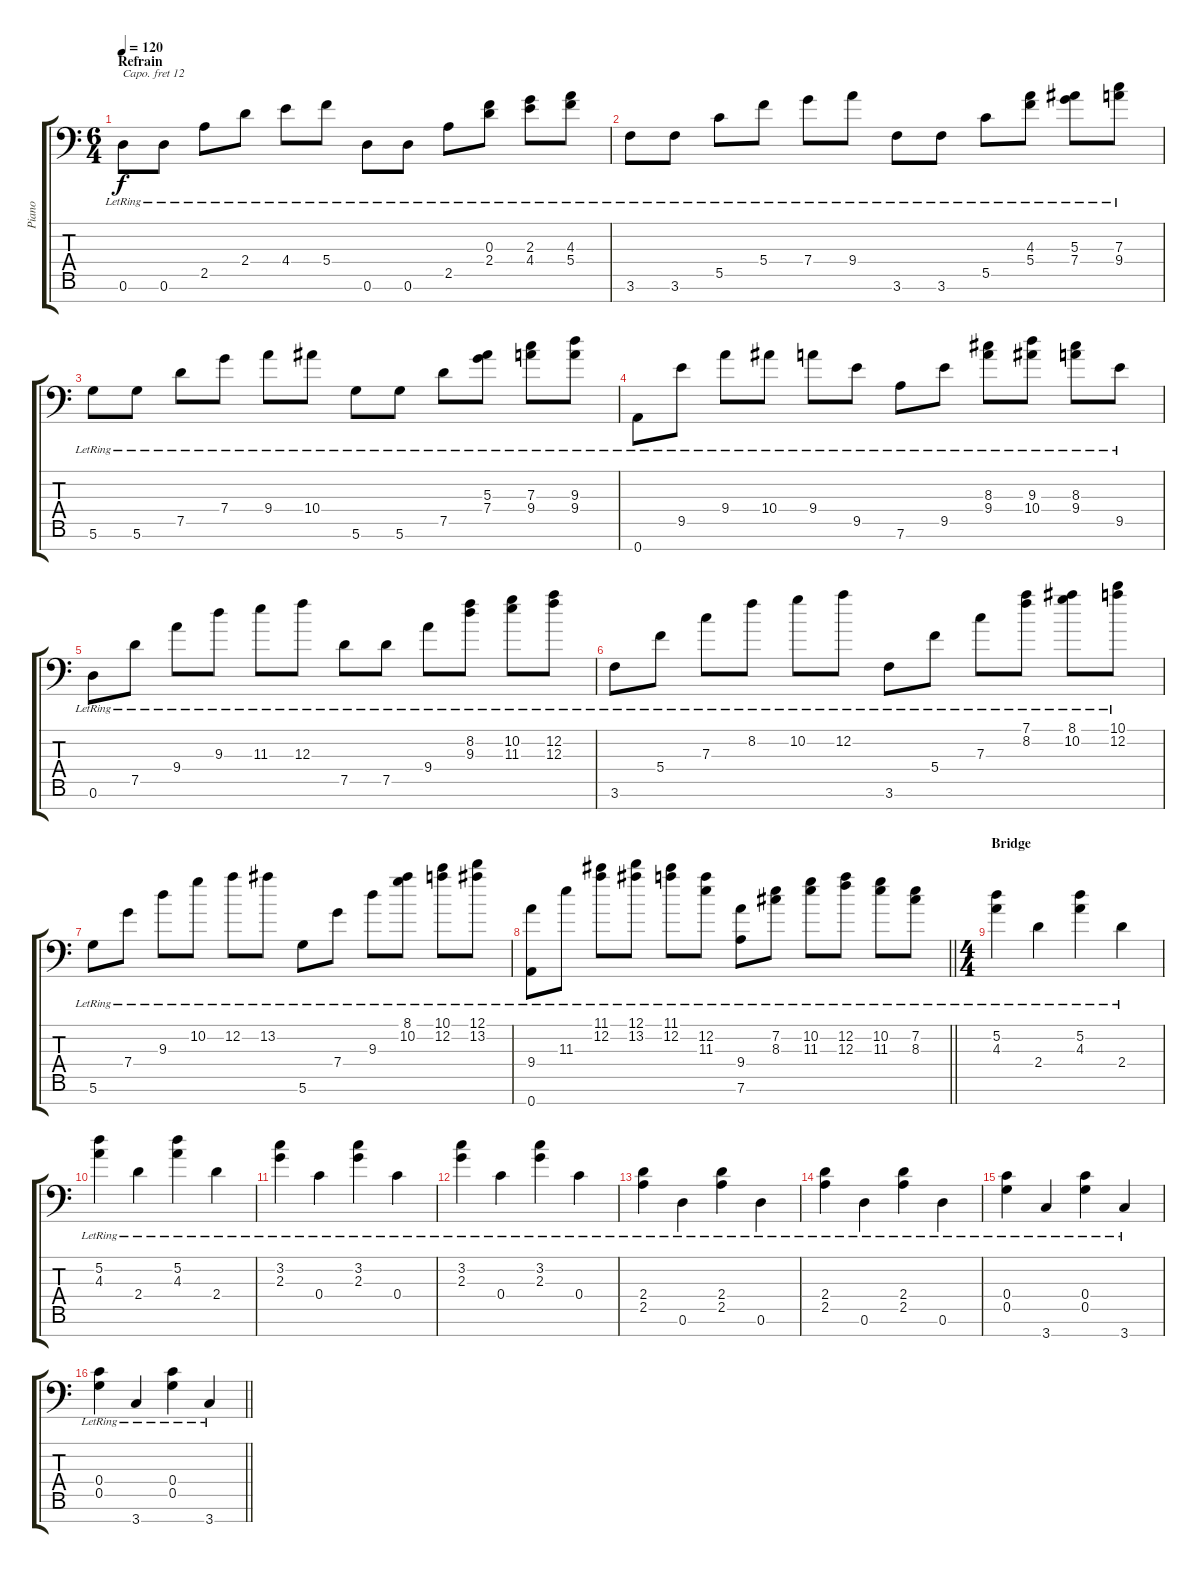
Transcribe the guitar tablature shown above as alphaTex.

\track ("Piano" "Piano") {instrument electricgrandpiano}
\staff {score tabs}
\capo 12
\tuning (D4 A3 F3 C3 G2 D2 A1) {hide}
\ts (6 4)
\section ("" "Refrain")
\tempo 120
\clef f4
\ks c
0.6{lr}.8{dy f} 0.6{lr}.8 2.5{lr}.8 2.4{lr}.8 4.4{lr}.8 5.4{lr}.8 0.6{lr}.8 0.6{lr}.8 2.5{lr}.8 (0.3{lr} 2.4{lr}).8 (2.3{lr} 4.4{lr}).8 (4.3{lr} 5.4{lr}).8 |
3.6{lr}.8 3.6{lr}.8 5.5{lr}.8 5.4{lr}.8 7.4{lr}.8 9.4{lr}.8 3.6{lr}.8 3.6{lr}.8 5.5{lr}.8 (4.3{lr} 5.4{lr}).8 (5.3{lr} 7.4{lr}).8 (7.3{lr} 9.4{lr}).8 |
5.6{lr}.8 5.6{lr}.8 7.5{lr}.8 7.4{lr}.8 9.4{lr}.8 10.4{lr}.8 5.6{lr}.8 5.6{lr}.8 7.5{lr}.8 (5.3{lr} 7.4{lr}).8 (7.3{lr} 9.4{lr}).8 (9.3{lr} 9.4{lr}).8 |
0.7{lr}.8 9.5{lr}.8 9.4{lr}.8 10.4{lr}.8 9.4{lr}.8 9.5{lr}.8 7.6{lr}.8 9.5{lr}.8 (8.3{lr} 9.4{lr}).8 (9.3{lr} 10.4{lr}).8 (8.3{lr} 9.4{lr}).8 9.5{lr}.8 |
0.6{lr}.8 7.5{lr}.8 9.4{lr}.8 9.3{lr}.8 11.3{lr}.8 12.3{lr}.8 7.5{lr}.8 7.5{lr}.8 9.4{lr}.8 (8.2{lr} 9.3{lr}).8 (10.2{lr} 11.3{lr}).8 (12.2{lr} 12.3{lr}).8 |
3.6{lr}.8 5.4{lr}.8 7.3{lr}.8 8.2{lr}.8 10.2{lr}.8 12.2{lr}.8 3.6{lr}.8 5.4{lr}.8 7.3{lr}.8 (7.1{lr} 8.2{lr}).8 (8.1{lr} 10.2{lr}).8 (10.1{lr} 12.2{lr}).8 |
5.6{lr}.8 7.4{lr}.8 9.3{lr}.8 10.2{lr}.8 12.2{lr}.8 13.2{lr}.8 5.6{lr}.8 7.4{lr}.8 9.3{lr}.8 (8.1{lr} 10.2{lr}).8 (10.1{lr} 12.2{lr}).8 (12.1{lr} 13.2{lr}).8 |
\barLineRight lightlight
(9.4{lr} 0.7{lr}).8 11.3{lr}.8 (11.1{lr} 12.2{lr}).8 (12.1{lr} 13.2{lr}).8 (11.1{lr} 12.2{lr}).8 (12.2{lr} 11.3{lr}).8 (9.4{lr} 7.6{lr}).8 (7.2{lr} 8.3{lr}).8 (10.2{lr} 11.3{lr}).8 (12.2{lr} 12.3{lr}).8 (10.2{lr} 11.3{lr}).8 (7.2{lr} 8.3{lr}).8 |
\ts (4 4)
\section ("" "Bridge")
(5.2{lr} 4.3{lr}).4 2.4{lr}.4 (5.2{lr} 4.3{lr}).4 2.4{lr}.4 |
(5.2{lr} 4.3{lr}).4 2.4{lr}.4 (5.2{lr} 4.3{lr}).4 2.4{lr}.4 |
(3.2{lr} 2.3{lr}).4 0.4{lr}.4 (3.2{lr} 2.3{lr}).4 0.4{lr}.4 |
(3.2{lr} 2.3{lr}).4 0.4{lr}.4 (3.2{lr} 2.3{lr}).4 0.4{lr}.4 |
(2.4{lr} 2.5{lr}).4 0.6{lr}.4 (2.4{lr} 2.5{lr}).4 0.6{lr}.4 |
(2.4{lr} 2.5{lr}).4 0.6{lr}.4 (2.4{lr} 2.5{lr}).4 0.6{lr}.4 |
(0.4{lr} 0.5{lr}).4 3.7{lr}.4 (0.4{lr} 0.5{lr}).4 3.7{lr}.4 |
\barLineRight lightlight
(0.4{lr} 0.5{lr}).4 3.7{lr}.4 (0.4{lr} 0.5{lr}).4 3.7{lr}.4
